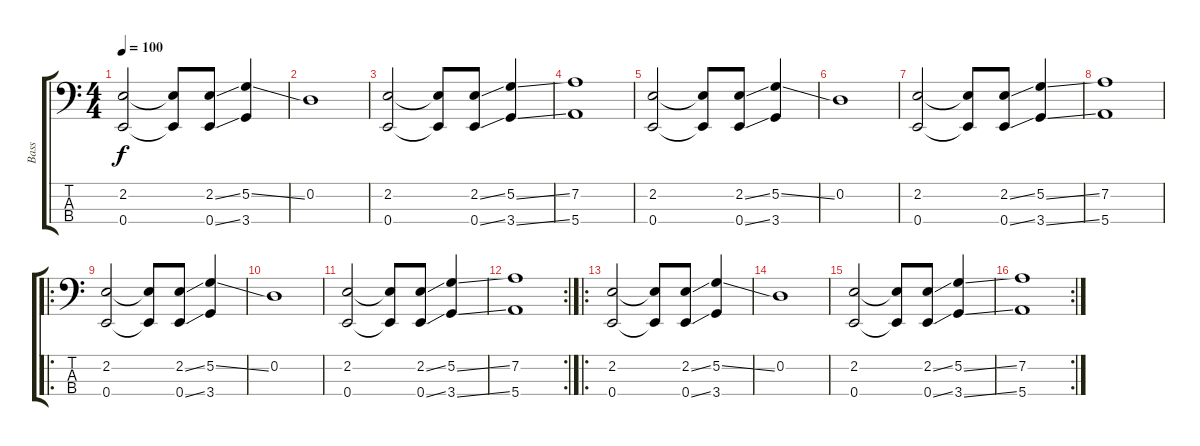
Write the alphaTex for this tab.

\track ("Bass" "Bass") {instrument electricbassfinger}
\staff {score tabs}
\tuning (G2 D2 A1 E1) {hide}
\ts (4 4)
\tempo 100
\clef f4
\ks c
(2.2 0.4).2{dy f instrument electricbassfinger} (2.2{t} 0.4{t}).8 (2.2{ss} 0.4{ss}).8 (5.2{ss} 3.4).4 |
0.2.1 |
(2.2 0.4).2 (2.2{t} 0.4{t}).8 (2.2{ss} 0.4{ss}).8 (5.2{ss} 3.4{ss}).4 |
(7.2 5.4).1 |
(2.2 0.4).2 (2.2{t} 0.4{t}).8 (2.2{ss} 0.4{ss}).8 (5.2{ss} 3.4).4 |
0.2.1 |
(2.2 0.4).2 (2.2{t} 0.4{t}).8 (2.2{ss} 0.4{ss}).8 (5.2{ss} 3.4{ss}).4 |
(7.2 5.4).1 |
\ro
(2.2 0.4).2 (2.2{t} 0.4{t}).8 (2.2{ss} 0.4{ss}).8 (5.2{ss} 3.4).4 |
0.2.1 |
(2.2 0.4).2 (2.2{t} 0.4{t}).8 (2.2{ss} 0.4{ss}).8 (5.2{ss} 3.4{ss}).4 |
\rc 2
(7.2 5.4).1 |
\ro
(2.2 0.4).2 (2.2{t} 0.4{t}).8 (2.2{ss} 0.4{ss}).8 (5.2{ss} 3.4).4 |
0.2.1 |
(2.2 0.4).2 (2.2{t} 0.4{t}).8 (2.2{ss} 0.4{ss}).8 (5.2{ss} 3.4{ss}).4 |
\rc 2
(7.2 5.4).1
